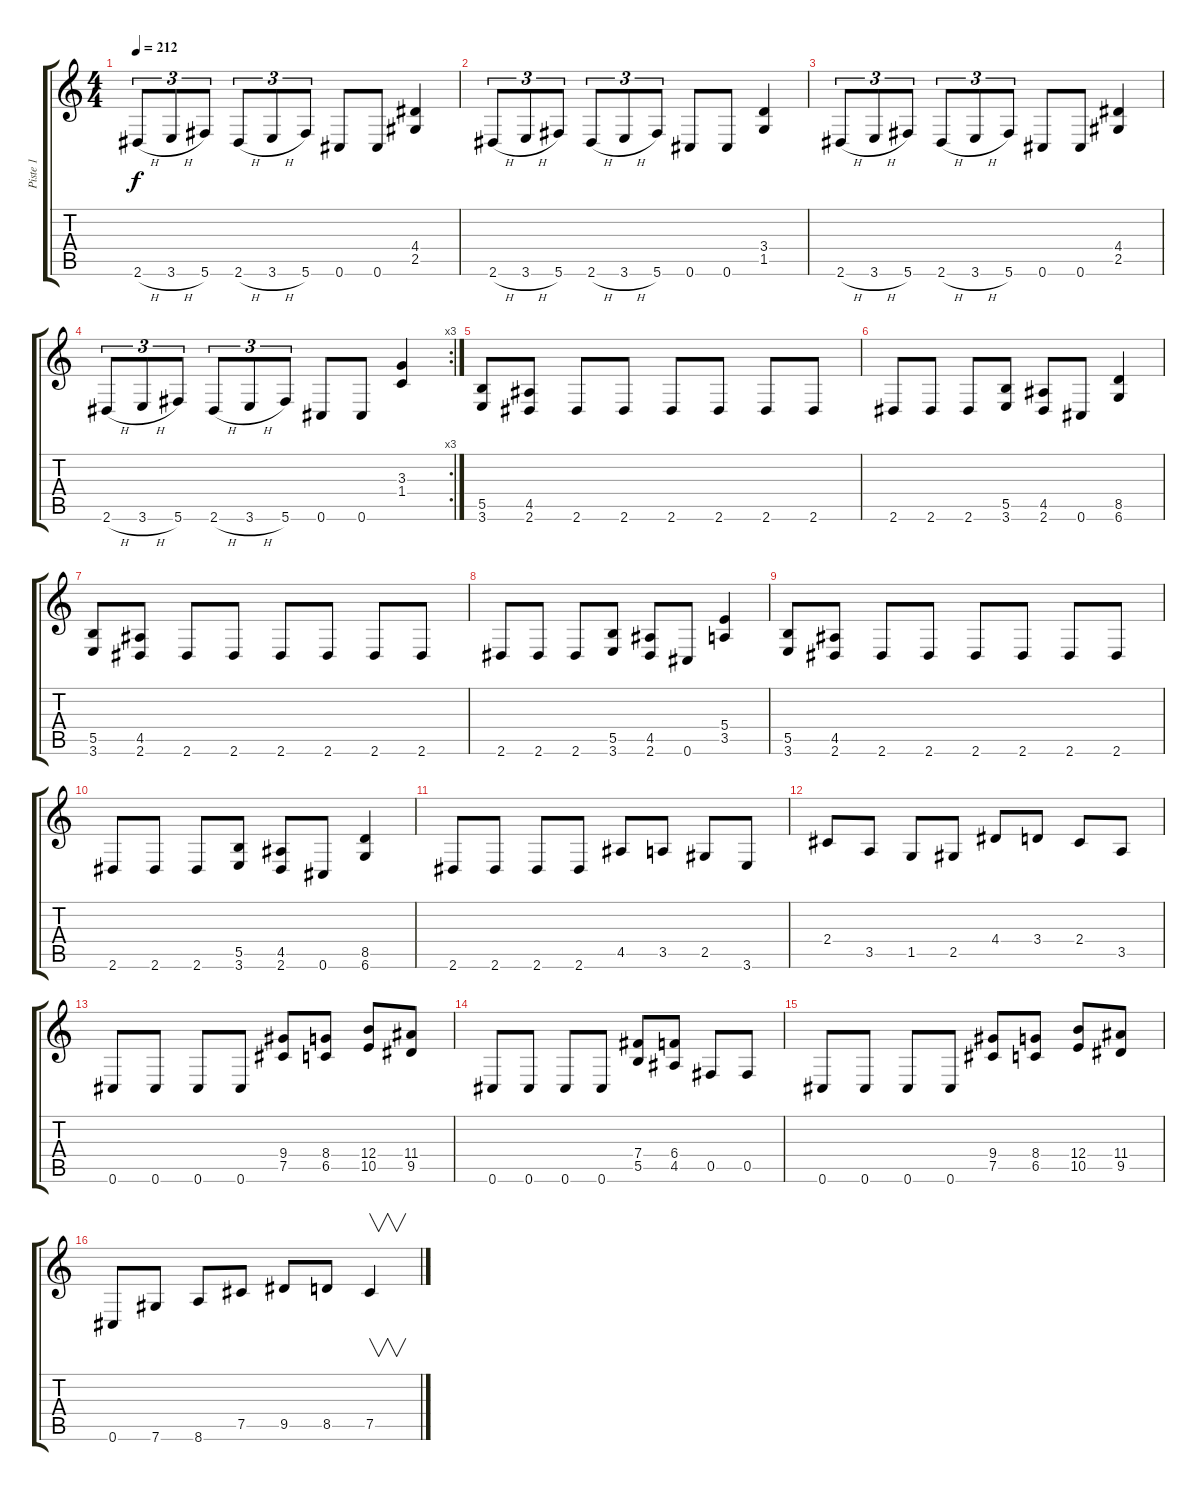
\track ("Piste 1" "Piste 1") {instrument distortionguitar}
\staff {score tabs}
\tuning (Db4 Ab3 E3 B2 Gb2 Db2) {hide}
\ts (4 4)
\tempo 212
\clef g2
\ks c
2.6{h}.8{tu (3 2) dy f} 3.6{h}.8{tu (3 2)} 5.6.8{tu (3 2)} 2.6{h}.8{tu (3 2)} 3.6{h}.8{tu (3 2)} 5.6.8{tu (3 2)} 0.6.8 0.6.8 (4.4 2.5).4 |
2.6{h}.8{tu (3 2)} 3.6{h}.8{tu (3 2)} 5.6.8{tu (3 2)} 2.6{h}.8{tu (3 2)} 3.6{h}.8{tu (3 2)} 5.6.8{tu (3 2)} 0.6.8 0.6.8 (3.4 1.5).4 |
2.6{h}.8{tu (3 2)} 3.6{h}.8{tu (3 2)} 5.6.8{tu (3 2)} 2.6{h}.8{tu (3 2)} 3.6{h}.8{tu (3 2)} 5.6.8{tu (3 2)} 0.6.8 0.6.8 (4.4 2.5).4 |
\rc 3
2.6{h}.8{tu (3 2)} 3.6{h}.8{tu (3 2)} 5.6.8{tu (3 2)} 2.6{h}.8{tu (3 2)} 3.6{h}.8{tu (3 2)} 5.6.8{tu (3 2)} 0.6.8 0.6.8 (3.3 1.4).4 |
(5.5 3.6).8 (4.5 2.6).8 2.6.8 2.6.8 2.6.8 2.6.8 2.6.8 2.6.8 |
2.6.8 2.6.8 2.6.8 (5.5 3.6).8 (4.5 2.6).8 0.6.8 (8.5 6.6).4 |
(5.5 3.6).8 (4.5 2.6).8 2.6.8 2.6.8 2.6.8 2.6.8 2.6.8 2.6.8 |
2.6.8 2.6.8 2.6.8 (5.5 3.6).8 (4.5 2.6).8 0.6.8 (5.4 3.5).4 |
(5.5 3.6).8 (4.5 2.6).8 2.6.8 2.6.8 2.6.8 2.6.8 2.6.8 2.6.8 |
2.6.8 2.6.8 2.6.8 (5.5 3.6).8 (4.5 2.6).8 0.6.8 (8.5 6.6).4 |
2.6.8 2.6.8 2.6.8 2.6.8 4.5.8 3.5.8 2.5.8 3.6.8 |
2.4.8 3.5.8 1.5.8 2.5.8 4.4.8 3.4.8 2.4.8 3.5.8 |
0.6.8 0.6.8 0.6.8 0.6.8 (9.4 7.5).8 (8.4 6.5).8 (12.4 10.5).8 (11.4 9.5).8 |
0.6.8 0.6.8 0.6.8 0.6.8 (7.4 5.5).8 (6.4 4.5).8 0.5.8 0.5.8 |
0.6.8 0.6.8 0.6.8 0.6.8 (9.4 7.5).8 (8.4 6.5).8 (12.4 10.5).8 (11.4 9.5).8 |
0.6.8 7.6.8 8.6.8 7.5.8 9.5.8 8.5.8 7.5.4{v}
